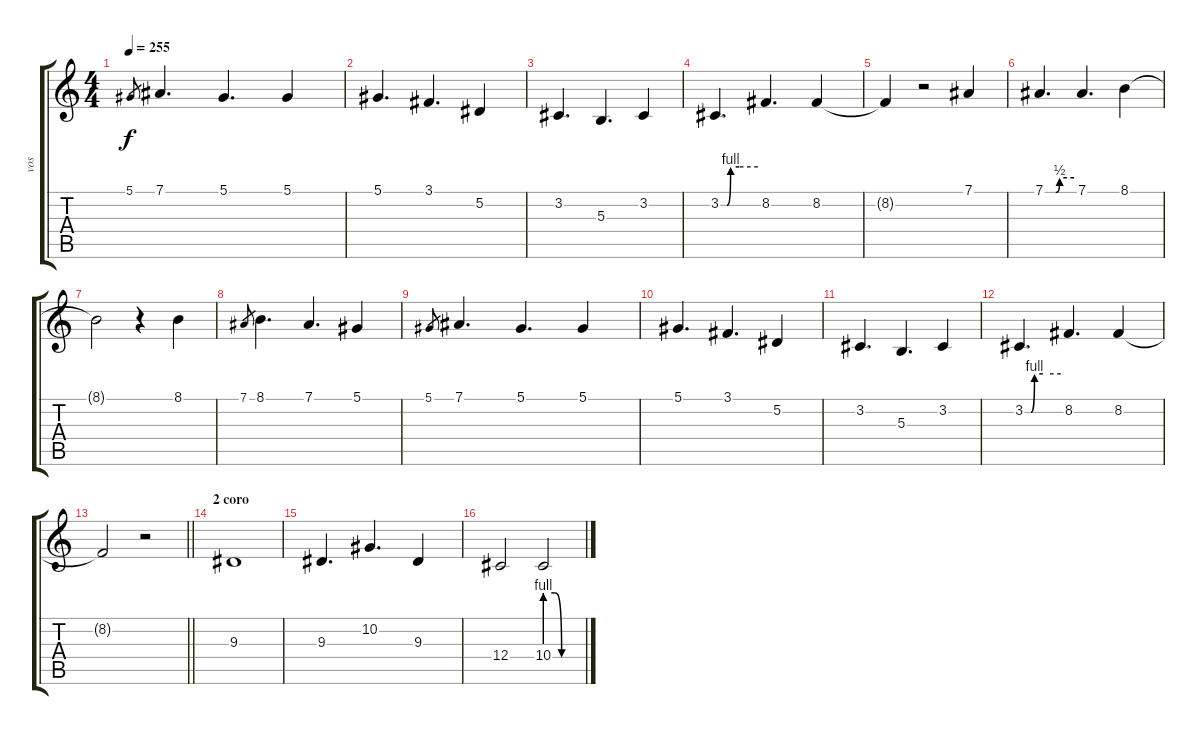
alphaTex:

\track ("vos" "vos") {instrument lead5charang}
\staff {score tabs}
\tuning (Eb4 Bb3 Gb3 Db3 Ab2 Db2) {hide}
\ts (4 4)
\tempo 255
\clef g2
\ks c
5.1.8{gr dy f} 7.1.4{d} 5.1.4{d} 5.1.4 |
5.1.4{d} 3.1.4{d} 5.2.4 |
3.2.4{d} 5.3.4{d} 3.2.4 |
3.2{be (custom 0 0 10 0 16 4 30 4 60 4)}.4{d} 8.2.4{d} 8.2.4 |
8.2{t}.4 r.2 7.1.4 |
7.1{be (custom 0 0 22 0 30 2 60 2)}.4{d} 7.1.4{d} 8.1.4 |
8.1{t}.2 r.4 8.1.4 |
7.1.8{gr} 8.1.4{d} 7.1.4{d} 5.1.4 |
5.1.8{gr} 7.1.4{d} 5.1.4{d} 5.1.4 |
5.1.4{d} 3.1.4{d} 5.2.4 |
3.2.4{d} 5.3.4{d} 3.2.4 |
3.2{be (custom 0 0 10 0 16 4 30 4 60 4)}.4{d} 8.2.4{d} 8.2.4 |
\barLineRight lightlight
8.2{t}.2 r.2 |
\section ("" "2 coro")
9.3.1 |
9.3.4{d} 10.2.4{d} 9.3.4 |
12.4.2 10.4{be (custom 0 4 16 4 27 0 40 0 60 0)}.2
